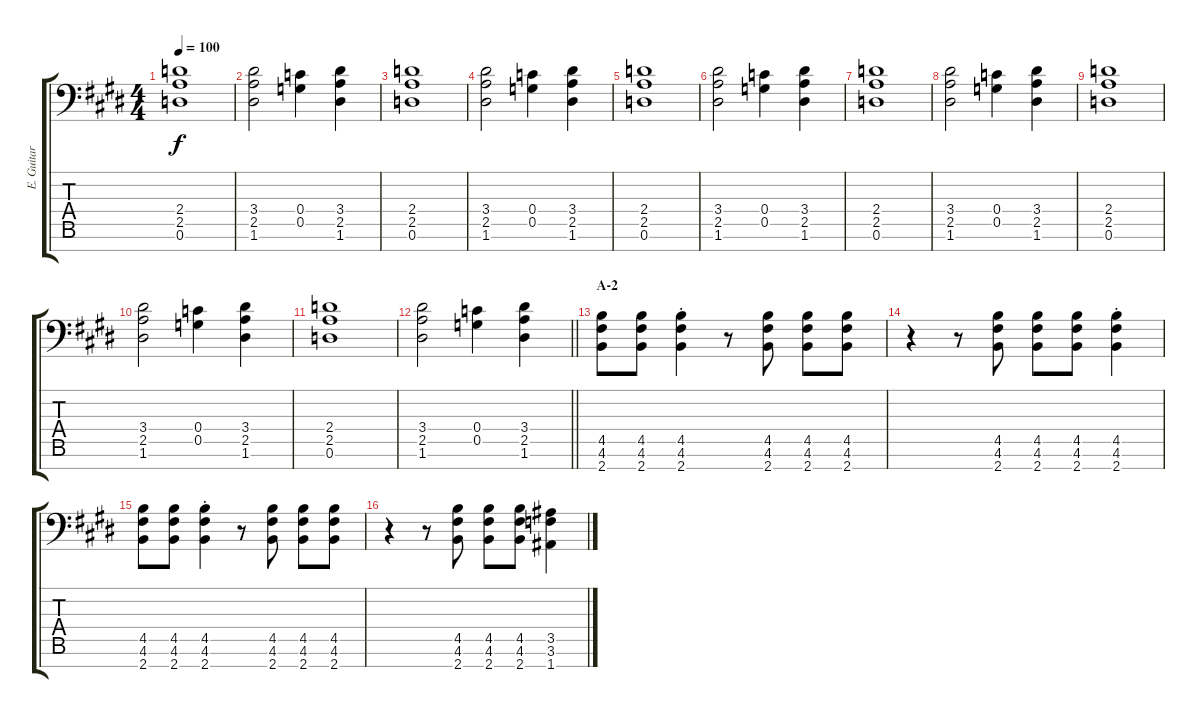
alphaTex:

\track ("E. Guitar I" "E. Guitar ") {instrument overdrivenguitar}
\staff {score tabs}
\tuning (D4 A3 F3 C3 G2 D2 A1) {hide}
\ts (4 4)
\tempo 100
\clef f4
\ks e
(2.4 2.5 0.6).1{dy f} |
(3.4 2.5 1.6).2 (0.4 0.5).4 (3.4 2.5 1.6).4 |
(2.4 2.5 0.6).1 |
(3.4 2.5 1.6).2 (0.4 0.5).4 (3.4 2.5 1.6).4 |
(2.4 2.5 0.6).1 |
(3.4 2.5 1.6).2 (0.4 0.5).4 (3.4 2.5 1.6).4 |
(2.4 2.5 0.6).1 |
(3.4 2.5 1.6).2 (0.4 0.5).4 (3.4 2.5 1.6).4 |
(2.4 2.5 0.6).1 |
(3.4 2.5 1.6).2 (0.4 0.5).4 (3.4 2.5 1.6).4 |
(2.4 2.5 0.6).1 |
\barLineRight lightlight
(3.4 2.5 1.6).2 (0.4 0.5).4 (3.4 2.5 1.6).4 |
\section ("" "A-2")
(4.5 4.6 2.7).8 (4.5 4.6 2.7).8 (4.5{st} 4.6{st} 2.7{st}).4 r.8 (4.5 4.6 2.7).8 (4.5 4.6 2.7).8 (4.5 4.6 2.7).8 |
r.4 r.8 (4.5 4.6 2.7).8 (4.5 4.6 2.7).8 (4.5 4.6 2.7).8 (4.5{st} 4.6{st} 2.7{st}).4 |
(4.5 4.6 2.7).8 (4.5 4.6 2.7).8 (4.5{st} 4.6{st} 2.7{st}).4 r.8 (4.5 4.6 2.7).8 (4.5 4.6 2.7).8 (4.5 4.6 2.7).8 |
r.4 r.8 (4.5 4.6 2.7).8 (4.5 4.6 2.7).8 (4.5 4.6 2.7).8 (3.5 3.6 1.7).4
